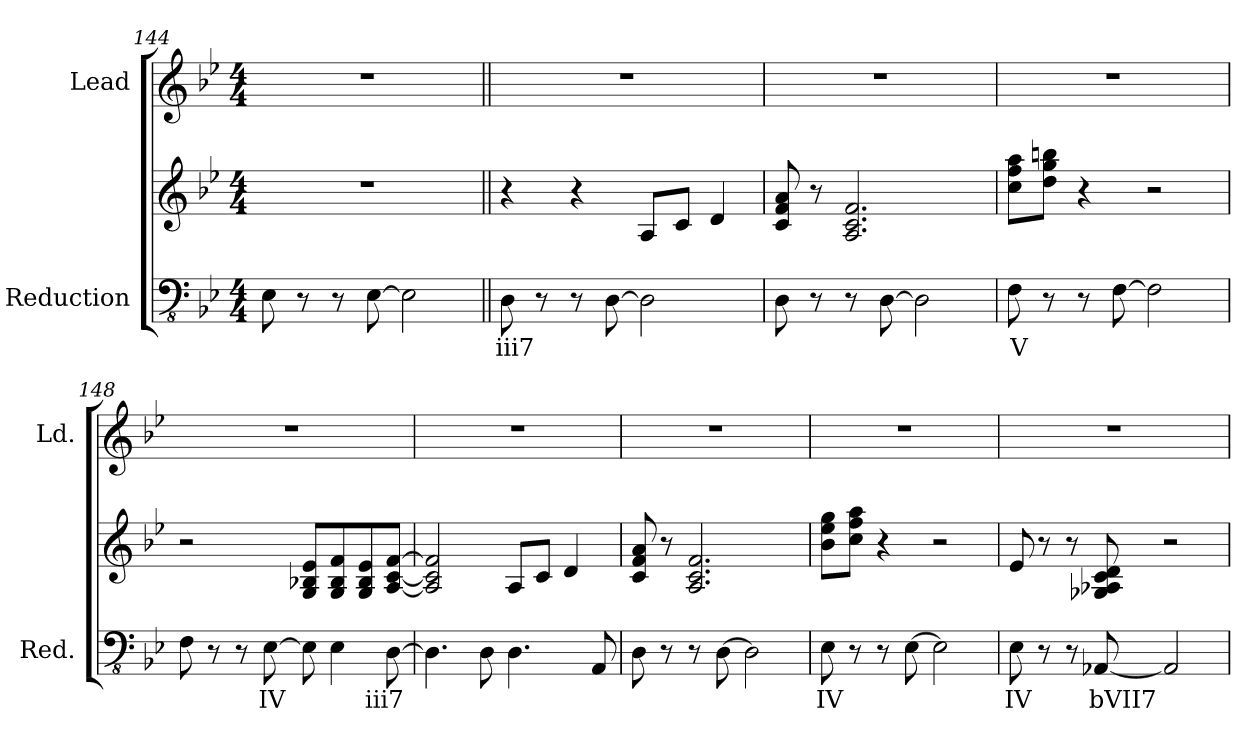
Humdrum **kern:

**kern	**text	**kern	**kern
*part2	*part2	*part2	*part1
*staff3	*staff3	*staff2	*staff1
*I"Reduction	*	*	*I"Lead
*I'Red.	*	*	*I'Ld.
*clefFv4	*	*clefG2	*clefG2
*k[b-e-]	*	*k[b-e-]	*k[b-e-]
*B-:	*	*B-:	*B-:
*M4/4	*	*M4/4	*M4/4
=144	=144	=144	=144
8EE-i\	.	1r	1r
8r	.	.	.
8r	.	.	.
[>8EE-i\	.	.	.
2EE-i\]	.	.	.
!!LO:LB:g=z
=145||	=145||	=145||	=145||
!	!LO:LY:b:color=#000000	!	!
8DDi\	iii7	4r	1r
8r	.	.	.
8r	.	4r	.
[>8DDi\	.	.	.
2DDi\]	.	8Ai/L	.
.	.	8ci/J	.
.	.	4di/	.
=146	=146	=146	=146
8DDi\	.	8ci/ 8fi 8ai	1r
8r	.	8r	.
8r	.	2.Ai/ 2.ci 2.fi	.
[>8DDi\	.	.	.
2DDi\]	.	.	.
=147	=147	=147	=147
!	!LO:LY:b:color=#000000	!	!
8FFi\	V	8cci\ 8ffi 8aaiL	1r
!	!LO:LY:b:color=#000000	!	!
8r	VI7	8ddi\ 8ggi 8bbniJ	.
8r	.	4r	.
[>8FFi\	.	.	.
2FFi\]	.	2r	.
=148	=148	=148	=148
8FFi\	.	2r	1r
8r	.	.	.
8r	.	.	.
!	!LO:LY:b:color=#000000	!	!
[>8EE-i\	IV	.	.
8EE-i\]	.	8Gi/ 8B-Xi 8e-iL	.
4EE-i\	.	8Gi/ 8B-i 8fi	.
.	.	8Gi/ 8B-i 8e-i	.
!	!LO:LY:b:color=#000000	!	!
[>8DDi\	iii7	[<8Ai/ [<8ci [>8fiJ	.
!!LO:PB:g=z
=149	=149	=149	=149
4.DDi\]	.	2Ai/] 2ci] 2fi]	1r
8DDi\	.	.	.
4.DDi\	.	8Ai/L	.
.	.	8ci/J	.
.	.	4di/	.
8AAAi/	.	.	.
=150	=150	=150	=150
8DDi\	.	8ci/ 8fi 8ai	1r
8r	.	8r	.
8r	.	2.Ai/ 2.ci 2.fi	.
[>8DDi\	.	.	.
2DDi\]	.	.	.
=151	=151	=151	=151
!	!LO:LY:b:color=#000000	!	!
8EE-i\	IV	8b-i\ 8ee-i 8ggiL	1r
!	!LO:LY:b:color=#000000	!	!
8r	V7	8cci\ 8ffi 8aaiJ	.
8r	.	4r	.
[>8EE-i\	.	.	.
2EE-i\]	.	2r	.
=152	=152	=152	=152
!	!LO:LY:b:color=#000000	!	!
8EE-i\	IV	8e-i/	1r
8r	.	8r	.
8r	.	8r	.
!	!LO:LY:b:color=#000000	!	!
[<8AAA-Xi/	bVII7	8G-Xi/ 8A-Xi 8ci 8di	.
2AAA-i/]	.	2r	.
=	=	=	=
*-	*-	*-	*-
